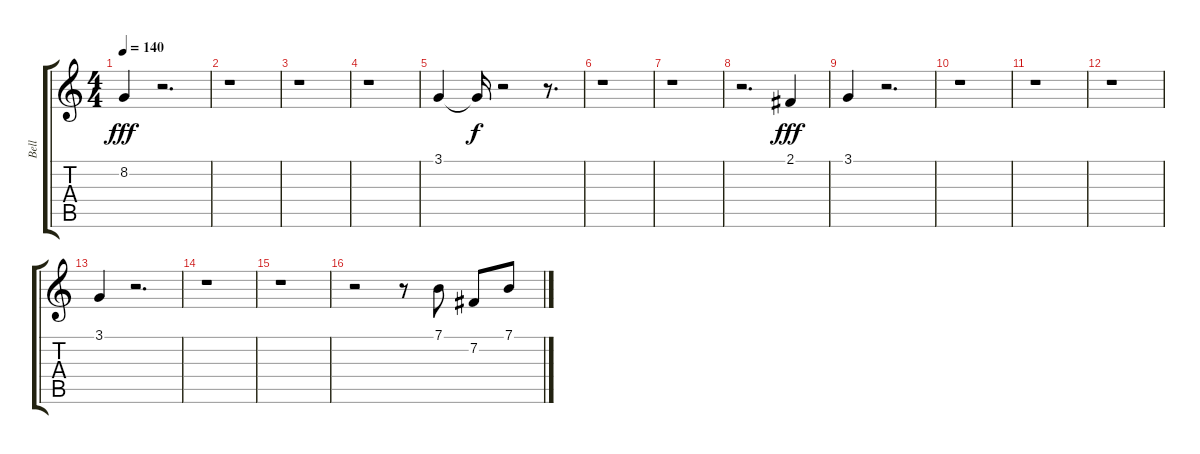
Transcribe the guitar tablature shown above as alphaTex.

\track ("Bell" "Bell") {instrument tubularbells}
\staff {score tabs}
\tuning (E4 B3 G3 D3 A2 E2) {hide}
\ts (4 4)
\tempo 140
\clef g2
\ks c
8.2.4{dy fff} r.2{d} |
r.1 |
r.1 |
r.1 |
3.1.4 3.1{t}.16{dy f} r.2 r.8{d} |
r.1 |
r.1 |
r.2{d} 2.1.4{dy fff} |
3.1.4 r.2{d} |
r.1 |
r.1 |
r.1 |
3.1.4 r.2{d} |
r.1 |
r.1 |
r.2 r.8 7.1.8 7.2.8 7.1.8
